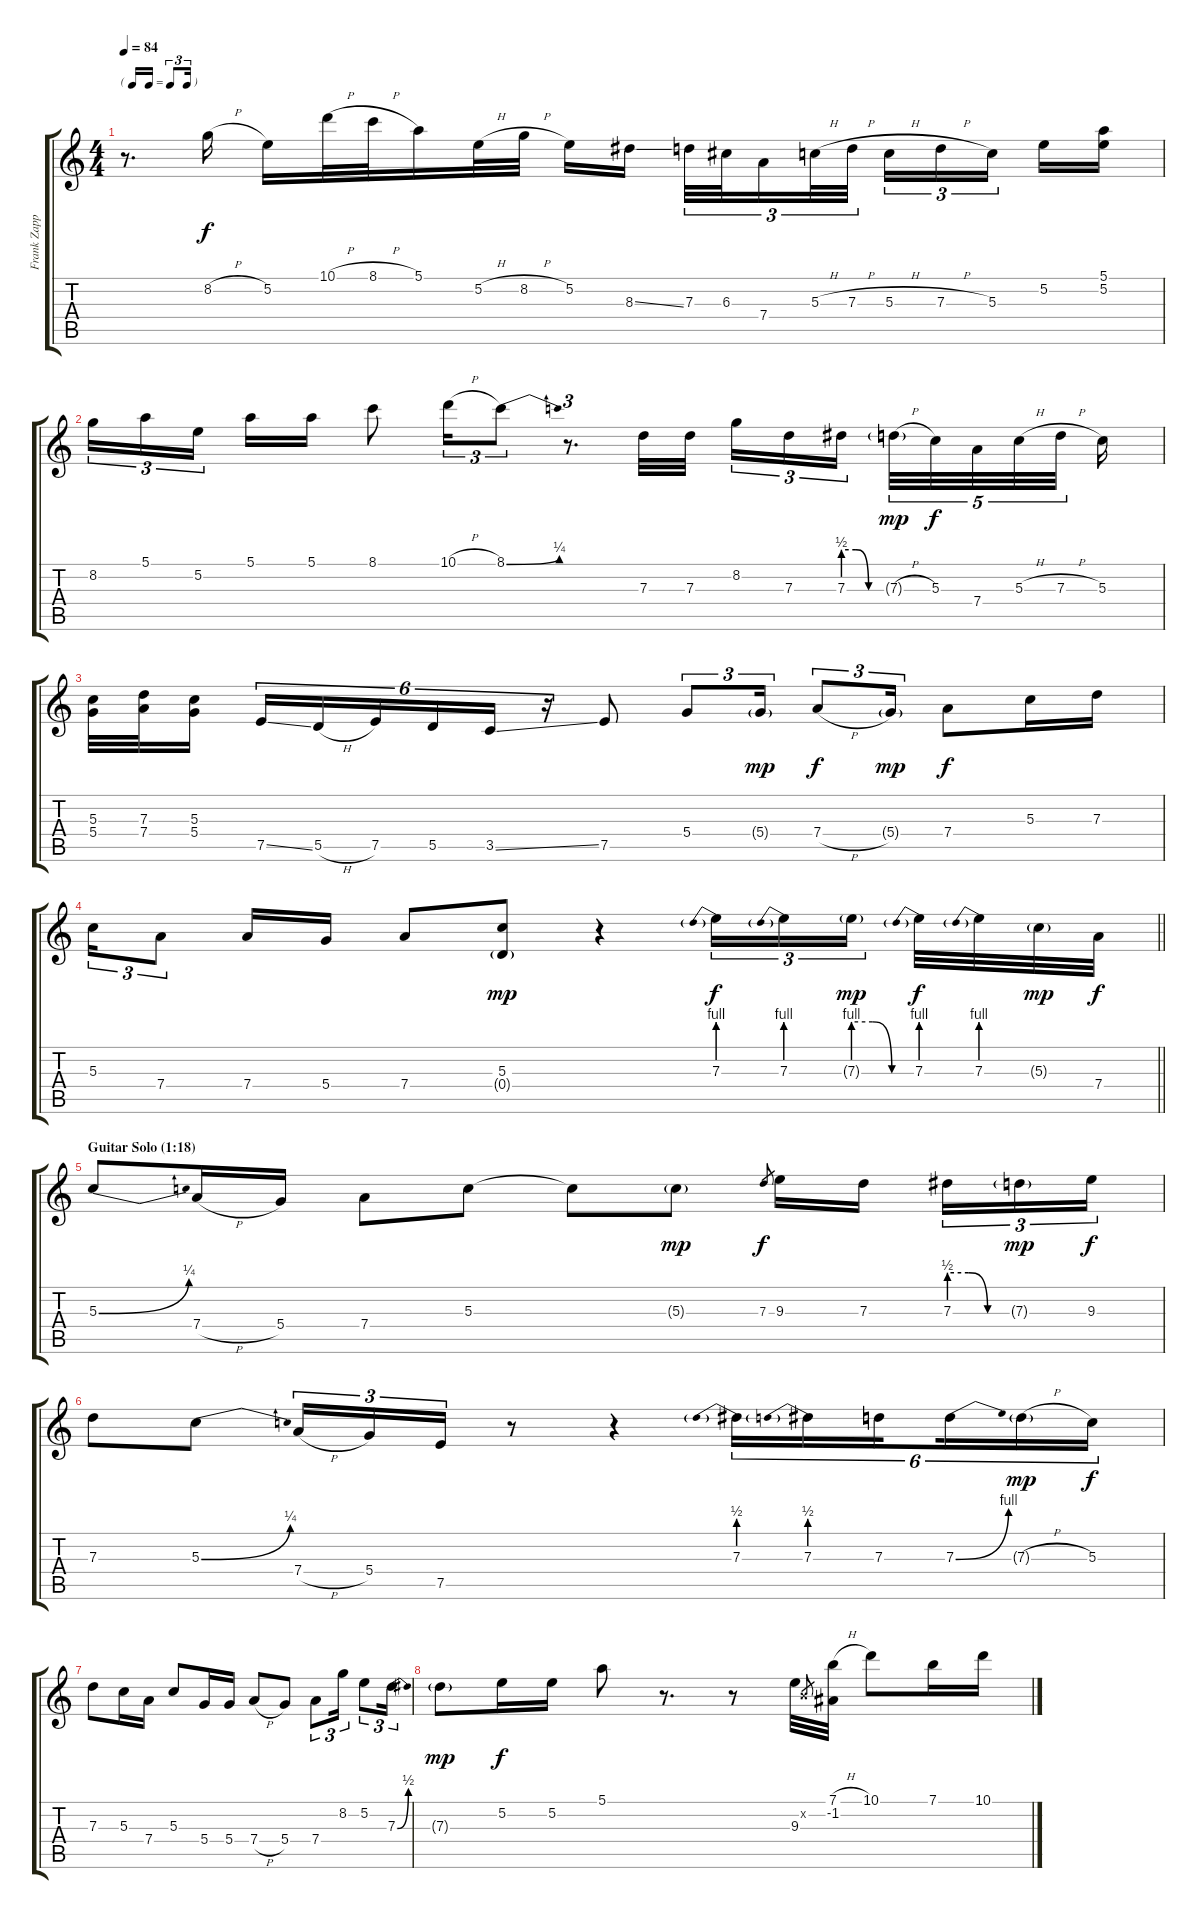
\track ("Frank Zappa - Guitar" "Frank Zapp") {instrument distortionguitar}
\staff {score tabs}
\tuning (E4 B3 G3 D3 A2 E2) {hide}
\ts (4 4)
\tf triplet16th
\tempo 84
\clef g2
\ks c
r.8{d dy f} 8.2{h}.16 5.2.16 10.1{h}.32 8.1{h}.32 5.1.16 5.2{h}.32 8.2{h}.32 5.2.16 8.3{ss}.16{beam splitsecondary} 7.3.32{tu (3 2)} 6.3.32{tu (3 2)} 7.4.16{tu (3 2)} 5.3{h}.32{tu (3 2)} 7.3{h}.32{tu (3 2)} 5.3{h}.16{tu (3 2)} 7.3{h}.16{tu (3 2)} 5.3.16{tu (3 2) beam splitsecondary} 5.2.16 (5.1 5.2).16 |
8.2.16{tu (3 2)} 5.1.16{tu (3 2)} 5.2.16{tu (3 2) beam splitsecondary} 5.1.16 5.1.16 8.1.8 10.1{h}.16{tu (3 2)} 8.1{be (bend 0 0 60 1)}.8{tu (3 2)} r.8{d tu (3 2)} 7.3.32 7.3.32{beam splitsecondary} 8.2.16{tu (3 2)} 7.3.16{tu (3 2)} 7.3{be (custom 0 2 20 2 40 0 60 0)}.16{tu (3 2) beam splitsecondary} 7.3{h g}.32{tu (5 4) dy mp} 5.3.32{tu (5 4) dy f} 7.4.32{tu (5 4)} 5.3{h}.32{tu (5 4)} 7.3{h}.32{tu (5 4) beam splitsecondary} 5.3.16 |
(5.3 5.4).32 (7.3 7.4).32 (5.3 5.4).16{beam splitsecondary} 7.5{ss}.16{tu (6 4)} 5.5{h}.16{tu (6 4)} 7.5.16{tu (6 4)} 5.5.16{tu (6 4)} 3.5{ss}.16{tu (6 4)} r.16{tu (6 4)} 7.5.8 5.4.8{tu (3 2)} 5.4{g}.16{tu (3 2) dy mp} 7.4{h}.8{tu (3 2) dy f} 5.4{g}.16{tu (3 2) dy mp} 7.4.8{dy f} 5.3.16 7.3.16 |
\barLineRight lightlight
5.3.16{tu (3 2)} 7.4.8{tu (3 2)} 7.4.16 5.4.16 7.4.8 (5.3 0.4{g}).8{dy mp} r.4 7.3{be (prebend 0 4 60 4)}.16{tu (3 2) dy f} 7.3{be (prebend 0 4 60 4)}.16{tu (3 2)} 7.3{be (custom 0 4 20 4 40 0 60 0) g}.16{tu (3 2) dy mp beam splitsecondary} 7.3{be (prebend 0 4 60 4)}.32{dy f} 7.3{be (prebend 0 4 60 4)}.32 5.3{g}.32{dy mp} 7.4.32{dy f} |
\section ("" "Guitar Solo (1:18)")
5.3{be (bend 0 0 60 1)}.8 7.4{h}.16 5.4.16 7.4.8 5.3.8 5.3{t}.8 5.3{g}.8{dy mp} 7.3.8{gr dy f} 9.3.16 7.3.16{beam splitsecondary} 7.3{be (custom 0 2 20 2 40 0 60 0)}.16{tu (3 2)} 7.3{g}.16{tu (3 2) dy mp} 9.3.16{tu (3 2) dy f} |
7.3.8 5.3{be (bend 0 0 60 1)}.8 7.4{h}.16{tu (3 2)} 5.4.16{tu (3 2)} 7.5.16{tu (3 2)} r.8 r.4 7.3{be (prebend 0 2 60 2)}.16{tu (6 4)} 7.3{be (prebend 0 2 60 2)}.16{tu (6 4)} 7.3.16{tu (6 4) beam splitsecondary} 7.3{be (bend 0 0 60 4)}.16{tu (6 4)} 7.3{h g}.16{tu (6 4) dy mp} 5.3.16{tu (6 4) dy f} |
7.3.8 5.3.16 7.4.16 5.3.8 5.4.16 5.4.16 7.4{h}.8 5.4.8 7.4.8{tu (3 2)} 8.2.16{tu (3 2)} 5.2.8{tu (3 2)} 7.3{be (bend 0 0 60 2)}.16{tu (3 2)} |
7.3{g}.8{dy mp} 5.2.16{dy f} 5.2.16 5.1.8 r.8{d} r.8 9.3.32 0.2{x}.8{gr} (7.1{h} -1.2).32 10.1.8 7.1.16 10.1.16
